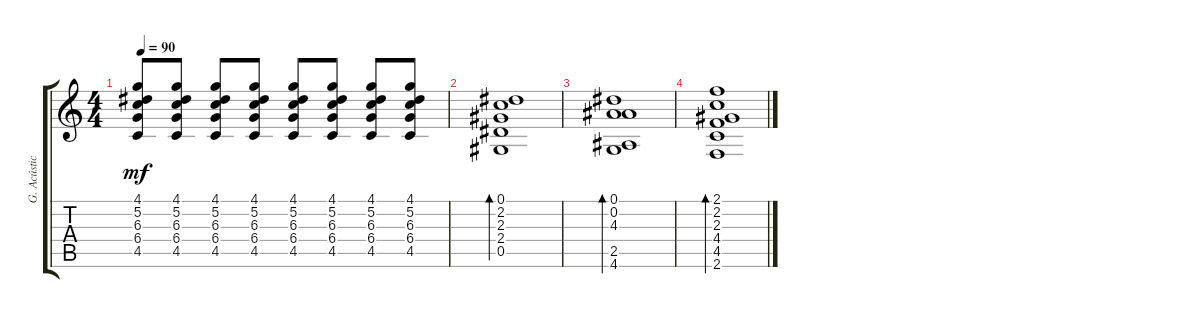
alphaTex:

\track ("G. Acústica 2" "G. Acústic") {instrument acousticguitarsteel}
\staff {score tabs}
\tuning (Eb4 Bb3 Gb3 Db3 Ab2 Eb2) {hide}
\ts (4 4)
\tempo 90
\clef g2
\ks c
(4.1 5.2 6.3 6.4 4.5).8{dy mf} (4.1 5.2 6.3 6.4 4.5).8 (4.1 5.2 6.3 6.4 4.5).8 (4.1 5.2 6.3 6.4 4.5).8 (4.1 5.2 6.3 6.4 4.5).8 (4.1 5.2 6.3 6.4 4.5).8 (4.1 5.2 6.3 6.4 4.5).8 (4.1 5.2 6.3 6.4 4.5).8 |
(0.1 2.2 2.3 2.4 0.5).1{bd 240} |
(0.1 0.2 4.3 2.5 4.6).1{bd 240} |
(2.1 2.2 2.3 4.4 4.5 2.6).1{bd 240}
